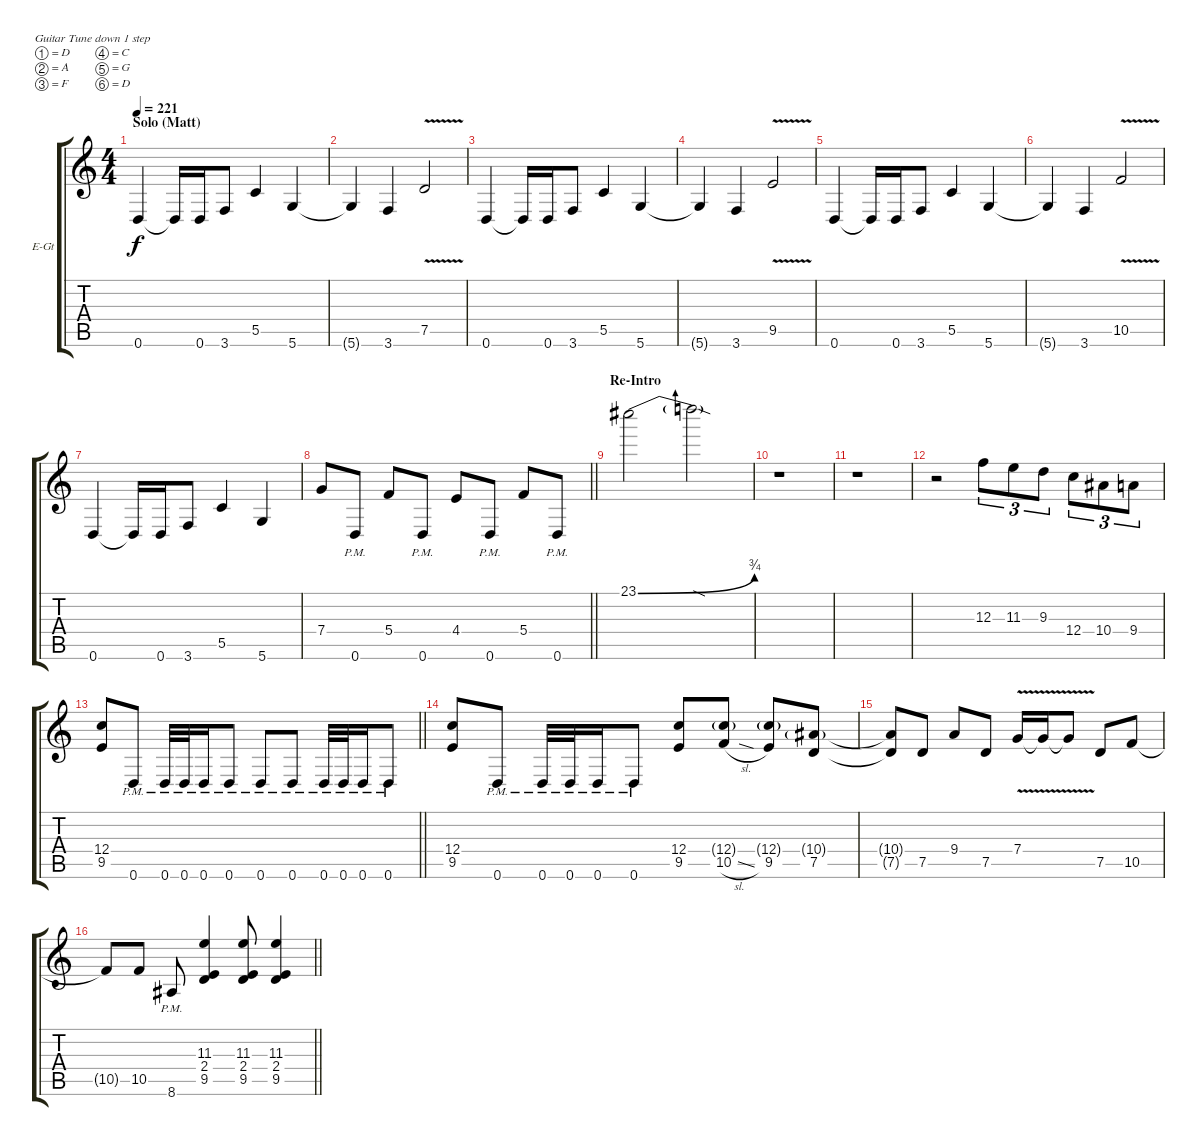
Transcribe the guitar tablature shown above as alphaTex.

\bracketExtendMode groupsimilarinstruments
\firstSystemTrackNameOrientation horizontal
\otherSystemsTrackNameOrientation horizontal
\track ("Corey Beaulieu" "E-Gt") {instrument distortionguitar}
\staff {score tabs}
\tuning (D4 A3 F3 C3 G2 D2)
\ts (4 4)
\section ("" "Solo (Matt)")
\tempo 221
\clef g2
\ks c
0.6.4{dy f} 0.6{t}.16 0.6.16 3.6.8 5.5.4 5.6.4 |
5.6{t}.4 3.6.4 7.5{v}.2 |
0.6.4 0.6{t}.16 0.6.16 3.6.8 5.5.4 5.6.4 |
5.6{t}.4 3.6.4 9.5{v}.2 |
0.6.4 0.6{t}.16 0.6.16 3.6.8 5.5.4 5.6.4 |
5.6{t}.4 3.6.4 10.5{v}.2 |
0.6.4 0.6{t}.16 0.6.16 3.6.8 5.5.4 5.6.4 |
\barLineRight lightlight
7.4.8 0.6{pm}.8 5.4.8 0.6{pm}.8 4.4.8 0.6{pm}.8 5.4.8 0.6{pm}.8 |
\section ("" "Re-Intro")
23.1{be (bend 0 0 60 3)}.2 23.1{sod t}.2 |
r.1 |
r.1 |
r.2 12.3.8{tu (3 2)} 11.3.8{tu (3 2)} 9.3.8{tu (3 2)} 12.4.8{tu (3 2)} 10.4.8{tu (3 2)} 9.4.8{tu (3 2)} |
\barLineRight lightlight
(12.4 9.5).8 0.6{pm}.8 0.6{pm}.32 0.6{pm}.32 0.6{pm}.16 0.6{pm}.8 0.6{pm}.8 0.6{pm}.8 0.6{pm}.32 0.6{pm}.32 0.6{pm}.16 0.6{pm}.8 |
(12.4 9.5).8 0.6{pm}.8 0.6{pm}.32 0.6{pm}.32 0.6{pm}.16 0.6{pm}.8 (12.4 9.5).8 (12.4{g} 10.5{sl}).8 (12.4{g} 9.5).8 (10.4{g} 7.5).8 |
(10.4{t} 7.5{t}).8 7.5.8 9.4.8 7.5.8 7.4{v}.16 7.4{v t}.16 7.4{v t}.8 7.5.8 10.5.8 |
\barLineRight lightlight
10.5{t}.8 10.5.8 8.6{pm}.8 (11.3 2.4 9.5).4 (11.3 2.4 9.5).8 (11.3 2.4 9.5).4
